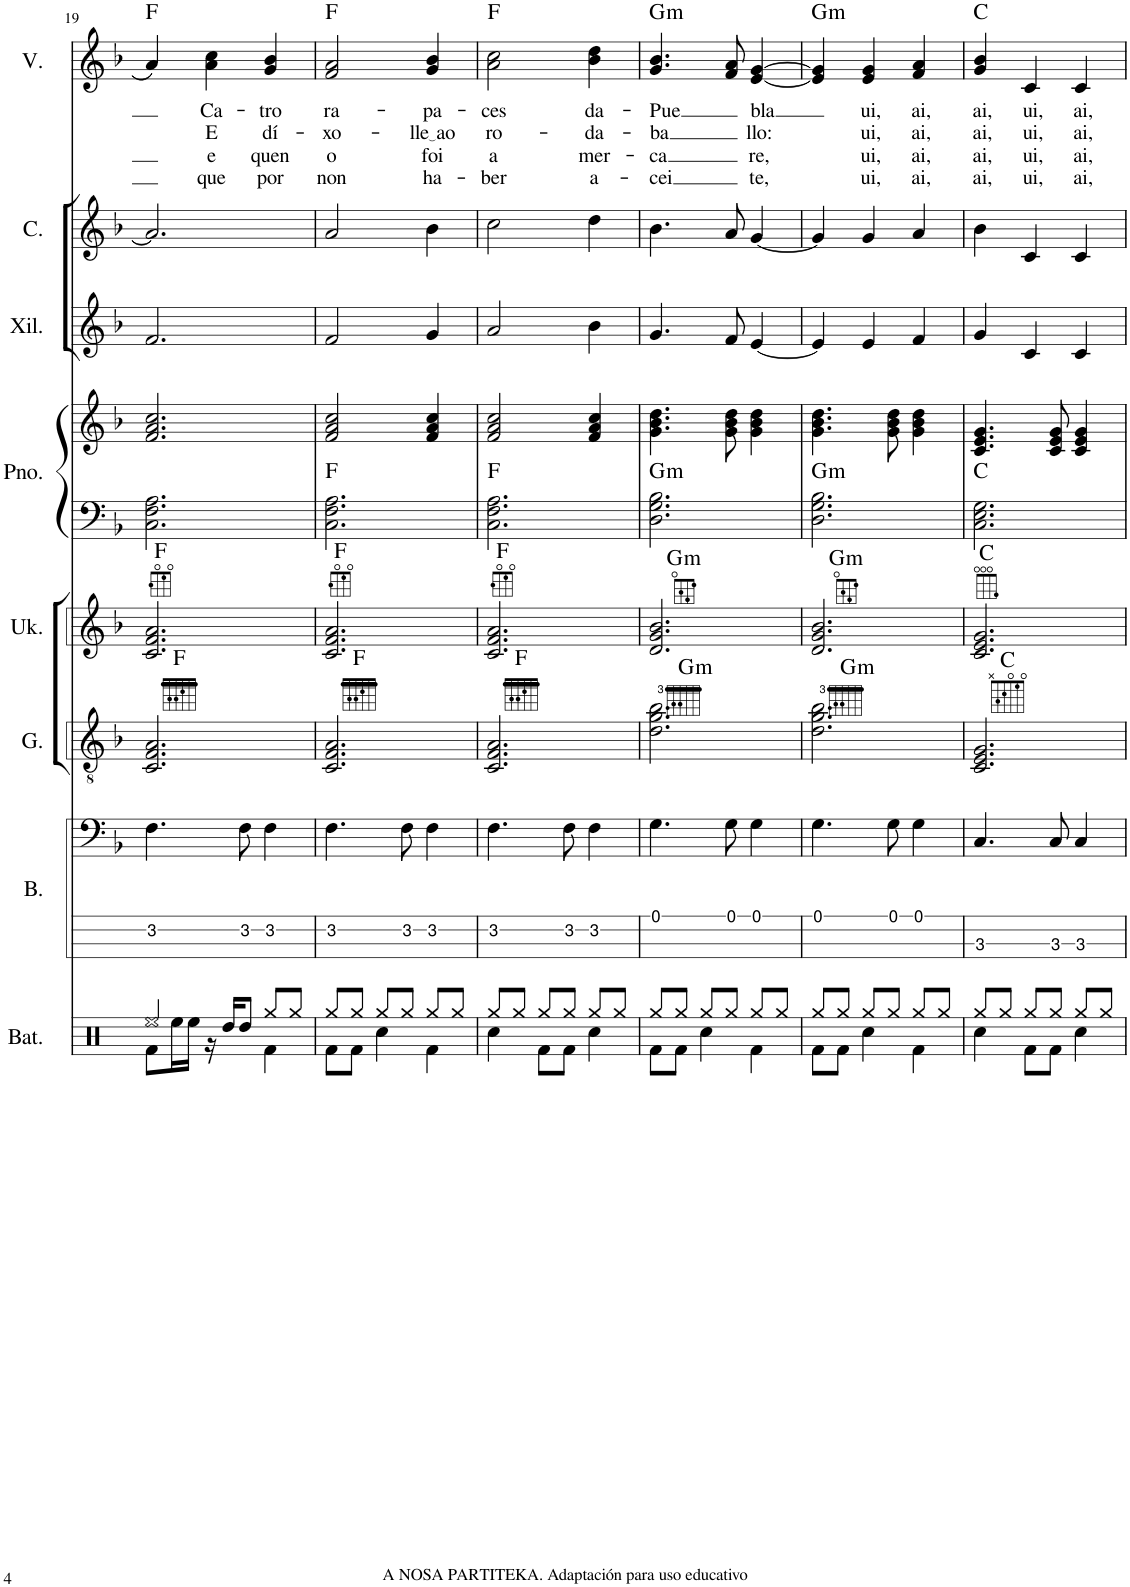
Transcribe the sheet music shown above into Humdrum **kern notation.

**kern	**kern	**kern	**kern	**harte	**kern	**harte	**kern	**kern	**harte	**kern	**kern	**kern	**text	**text	**text	**text	**harte
*part8	*part7	*part7	*part6	*part6	*part5	*part5	*part4	*part4	*part4	*part3	*part2	*part1	*part1	*part1	*part1	*part1	*part1
*staff10	*staff9	*staff8	*staff7	*	*staff6	*	*staff5	*staff4	*	*staff3	*staff2	*staff1	*staff1	*staff1	*staff1	*staff1	*
*I"Batería	*I"Baixo	*	*I"Guitarra	*	*I"Ukelele	*	*I"Piano	*	*	*I"Xilófono	*I"Carillón	*I"Voz	*	*	*	*	*
*I'Bat.	*I'B.	*	*I'G.	*	*I'Uk.	*	*I'Pno.	*	*	*I'Xil.	*I'C.	*I'V.	*	*	*	*	*
!!LO:PB:g=z
*clefX	*	*clefF4	*clefGv2	*	*clefG2	*	*clefF4	*clefG2	*	*clefG2	*clefG2	*clefG2	*	*	*	*	*
*	*Trd7c12	*Trd7c12	*	*	*	*	*	*	*	*Trd-7c-12	*Trd-14c-24	*	*	*	*	*	*
*k[]	*k[b-]	*k[b-]	*k[b-]	*	*k[b-]	*	*k[b-]	*k[b-]	*	*k[b-]	*k[b-]	*k[b-]	*	*	*	*	*
*M3/4	*M3/4	*M3/4	*M3/4	*	*M3/4	*	*M3/4	*M3/4	*	*M3/4	*M3/4	*M3/4	*	*	*	*	*
=19	=19	=19	=19	=19	=19	=19	=19	=19	=19	=19	=19	=19	=19	=19	=19	=19	=19
*^	*	*	*	*	*	*	*	*	*	*	*	*	*	*	*	*	*
2Ree/	8Rf\L	4.F	4.F\	2.C/ 2.F/ 2.A/	F:maj	2.c/ 2.f/ 2.a/	F:maj	2.C\ 2.F\ 2.A\	2.f/ 2.a/ 2.cc/	.	2.f/	2.a/]	4a/	.	.	.	.	F:maj
.	16Ree\L	.	.	.	.	.	.	.	.	.	.	.	.	.	.	.	.	.
.	16Ree\JJ	.	.	.	.	.	.	.	.	.	.	.	.	.	.	.	.	.
!	!	!	!	!	!	!	!	!	!	!	!	!	!	!LO:LY:b	!LO:LY:b	!LO:LY:b	!LO:LY:b	!
.	16r	.	.	.	.	.	.	.	.	.	.	.	4a\ 4cc\	-Ca-	E	e	que	.
.	16Rdd/KL	.	.	.	.	.	.	.	.	.	.	.	.	.	.	.	.	.
.	8Rdd/J	8F	8F\	.	.	.	.	.	.	.	.	.	.	.	.	.	.	.
!	!	!	!	!	!	!	!	!	!	!	!	!	!	!LO:LY:b	!LO:LY:b	!LO:LY:b	!LO:LY:b	!
8Rgg/L	4Rf\	4F	4F\	.	.	.	.	.	.	.	.	.	4g/ 4b-/	-tro	dí-	quen	por	.
8Rgg/J	.	.	.	.	.	.	.	.	.	.	.	.	.	.	.	.	.	.
=20	=20	=20	=20	=20	=20	=20	=20	=20	=20	=20	=20	=20	=20	=20	=20	=20	=20	=20
!	!	!	!	!	!	!	!	!	!	!	!	!	!	!LO:LY:b	!LO:LY:b	!LO:LY:b	!LO:LY:b	!
8Rgg/L	8Rf\L	4.F	4.F\	2.C/ 2.F/ 2.A/	F:maj	2.c/ 2.f/ 2.a/	F:maj	2.C\ 2.F\ 2.A\	2f/ 2a/ 2cc/	F:maj	2f/	2a/	2f/ 2a/	ra-	-xo-	o	non	F:maj
8Rgg/J	8Rf\J	.	.	.	.	.	.	.	.	.	.	.	.	.	.	.	.	.
8Rgg/L	4Rcc\	.	.	.	.	.	.	.	.	.	.	.	.	.	.	.	.	.
8Rgg/J	.	8F	8F\	.	.	.	.	.	.	.	.	.	.	.	.	.	.	.
!	!	!	!	!	!	!	!	!	!	!	!	!	!	!LO:LY:b	!LO:LY:b	!LO:LY:b	!LO:LY:b	!
8Rgg/L	4Rf\	4F	4F\	.	.	.	.	.	4f/ 4a/ 4cc/	.	4g/	4b-\	4g/ 4b-/	-pa-	lle ao	foi	ha-	.
8Rgg/J	.	.	.	.	.	.	.	.	.	.	.	.	.	.	.	.	.	.
=21	=21	=21	=21	=21	=21	=21	=21	=21	=21	=21	=21	=21	=21	=21	=21	=21	=21	=21
!	!	!	!	!	!	!	!	!	!	!	!	!	!	!LO:LY:b	!LO:LY:b	!LO:LY:b	!LO:LY:b	!
8Rgg/L	4Rcc\	4.F	4.F\	2.C/ 2.F/ 2.A/	F:maj	2.c/ 2.f/ 2.a/	F:maj	2.C\ 2.F\ 2.A\	2f/ 2a/ 2cc/	F:maj	2a/	2cc\	2a\ 2cc\	-ces	ro-	a	-ber	F:maj
8Rgg/J	.	.	.	.	.	.	.	.	.	.	.	.	.	.	.	.	.	.
8Rgg/L	8Rf\L	.	.	.	.	.	.	.	.	.	.	.	.	.	.	.	.	.
8Rgg/J	8Rf\J	8F	8F\	.	.	.	.	.	.	.	.	.	.	.	.	.	.	.
!	!	!	!	!	!	!	!	!	!	!	!	!	!	!LO:LY:b	!LO:LY:b	!LO:LY:b	!LO:LY:b	!
8Rgg/L	4Rcc\	4F	4F\	.	.	.	.	.	4f/ 4a/ 4cc/	.	4b-\	4dd\	4b-\ 4dd\	da-	-da-	mer-	a-	.
8Rgg/J	.	.	.	.	.	.	.	.	.	.	.	.	.	.	.	.	.	.
=22	=22	=22	=22	=22	=22	=22	=22	=22	=22	=22	=22	=22	=22	=22	=22	=22	=22	=22
!	!	!	!	!	!LO:H:kt=m	!	!LO:H:kt=m	!	!	!LO:H:kt=m	!	!	!	!LO:LY:b	!LO:LY:b	!LO:LY:b	!LO:LY:b	!LO:H:kt=m
8Rgg/L	8Rf\L	4.G	4.G\	2.d\ 2.g\ 2.b-\	G:min	2.d/ 2.g/ 2.b-/	G:min	2.D\ 2.G\ 2.B-\	4.g\ 4.b-\ 4.dd\	G:min	4.g/	4.b-\	4.g/ 4.b-/	-Pue	-ba	-ca	-cei	G:min
8Rgg/J	8Rf\J	.	.	.	.	.	.	.	.	.	.	.	.	.	.	.	.	.
8Rgg/L	4Rcc\	.	.	.	.	.	.	.	.	.	.	.	.	.	.	.	.	.
8Rgg/J	.	8G	8G\	.	.	.	.	.	8g\ 8b-\ 8dd\	.	8f/	8a/	8f/ 8a/	.	.	.	.	.
!	!	!	!	!	!	!	!	!	!	!	!	!	!	!LO:LY:b	!LO:LY:b	!LO:LY:b	!LO:LY:b	!
8Rgg/L	4Rf\	4G	4G\	.	.	.	.	.	4g\ 4b-\ 4dd\	.	[4e/	[4g/	[4e/ [4g/	bla	llo:	re,	te,	.
8Rgg/J	.	.	.	.	.	.	.	.	.	.	.	.	.	.	.	.	.	.
=23	=23	=23	=23	=23	=23	=23	=23	=23	=23	=23	=23	=23	=23	=23	=23	=23	=23	=23
!	!	!	!	!	!LO:H:kt=m	!	!LO:H:kt=m	!	!	!LO:H:kt=m	!	!	!	!	!	!	!	!LO:H:kt=m
8Rgg/L	8Rf\L	4.G	4.G\	2.d\ 2.g\ 2.b-\	G:min	2.d/ 2.g/ 2.b-/	G:min	2.D\ 2.G\ 2.B-\	4.g\ 4.b-\ 4.dd\	G:min	4e/]	4g/]	4e/] 4g/]	.	.	.	.	G:min
8Rgg/J	8Rf\J	.	.	.	.	.	.	.	.	.	.	.	.	.	.	.	.	.
!	!	!	!	!	!	!	!	!	!	!	!	!	!	!LO:LY:b	!LO:LY:b	!LO:LY:b	!LO:LY:b	!
8Rgg/L	4Rcc\	.	.	.	.	.	.	.	.	.	4e/	4g/	4e/ 4g/	ui,	ui,	ui,	ui,	.
8Rgg/J	.	8G	8G\	.	.	.	.	.	8g\ 8b-\ 8dd\	.	.	.	.	.	.	.	.	.
!	!	!	!	!	!	!	!	!	!	!	!	!	!	!LO:LY:b	!LO:LY:b	!LO:LY:b	!LO:LY:b	!
8Rgg/L	4Rf\	4G	4G\	.	.	.	.	.	4g\ 4b-\ 4dd\	.	4f/	4a/	4f/ 4a/	ai,	ai,	ai,	ai,	.
8Rgg/J	.	.	.	.	.	.	.	.	.	.	.	.	.	.	.	.	.	.
=24	=24	=24	=24	=24	=24	=24	=24	=24	=24	=24	=24	=24	=24	=24	=24	=24	=24	=24
!	!	!	!	!	!	!	!	!	!	!	!	!	!	!LO:LY:b	!LO:LY:b	!LO:LY:b	!LO:LY:b	!
8Rgg/L	4Rcc\	4.C	4.C/	2.C/ 2.E/ 2.G/	C:maj	2.c/ 2.e/ 2.g/	C:maj	2.C\ 2.E\ 2.G\	4.c/ 4.e/ 4.g/	C:maj	4g/	4b-\	4g/ 4b-/	ai,	ai,	ai,	ai,	C:maj
8Rgg/J	.	.	.	.	.	.	.	.	.	.	.	.	.	.	.	.	.	.
!	!	!	!	!	!	!	!	!	!	!	!	!	!	!LO:LY:b	!LO:LY:b	!LO:LY:b	!LO:LY:b	!
8Rgg/L	8Rf\L	.	.	.	.	.	.	.	.	.	4c/	4c/	4c/	ui,	ui,	ui,	ui,	.
8Rgg/J	8Rf\J	8C	8C/	.	.	.	.	.	8c/ 8e/ 8g/	.	.	.	.	.	.	.	.	.
!	!	!	!	!	!	!	!	!	!	!	!	!	!	!LO:LY:b	!LO:LY:b	!LO:LY:b	!LO:LY:b	!
8Rgg/L	4Rcc\	4C	4C/	.	.	.	.	.	4c/ 4e/ 4g/	.	4c/	4c/	4c/	ai,	ai,	ai,	ai,	.
8Rgg/J	.	.	.	.	.	.	.	.	.	.	.	.	.	.	.	.	.	.
*v	*v	*	*	*	*	*	*	*	*	*	*	*	*	*	*	*	*	*
=	=	=	=	=	=	=	=	=	=	=	=	=	=	=	=	=	=
*-	*-	*-	*-	*-	*-	*-	*-	*-	*-	*-	*-	*-	*-	*-	*-	*-	*-
